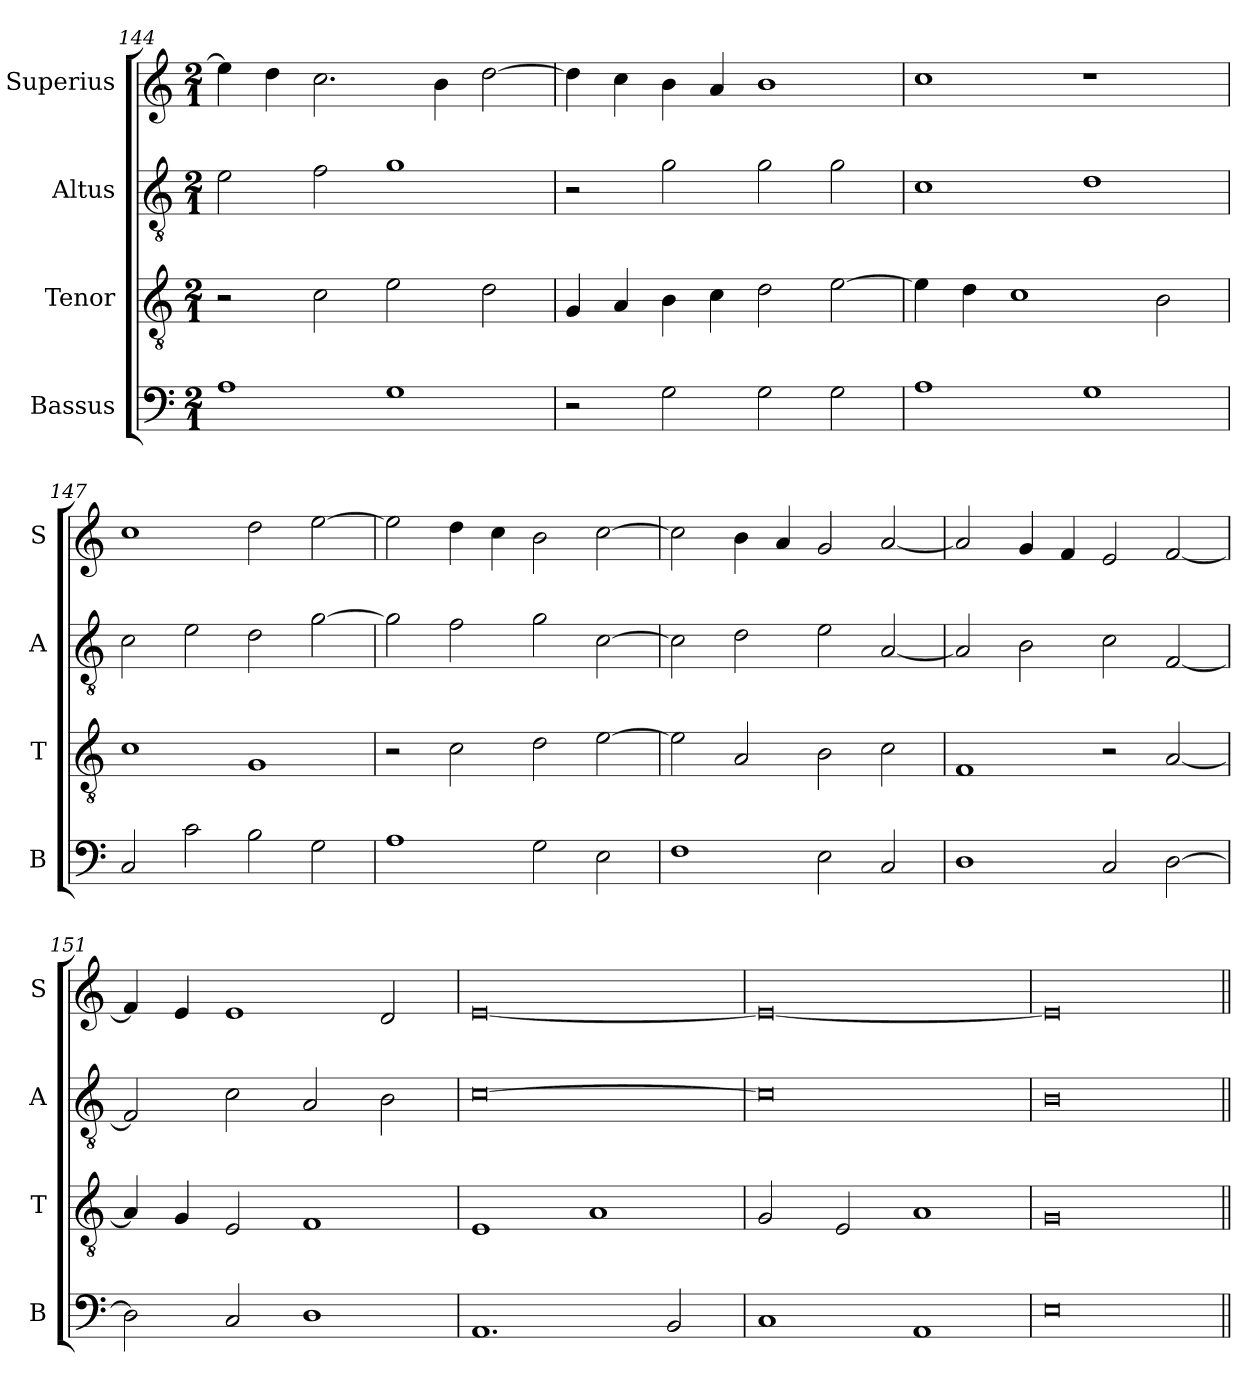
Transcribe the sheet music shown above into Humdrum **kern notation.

**kern	**kern	**kern	**kern
*part4	*part3	*part2	*part1
*staff4	*staff3	*staff2	*staff1
*I"Bassus	*I"Tenor	*I"Altus	*I"Superius
*I'B	*I'T	*I'A	*I'S
*clefF4	*clefGv2	*clefGv2	*clefG2
*k[]	*k[]	*k[]	*k[]
*M2/1	*M2/1	*M2/1	*M2/1
=144	=144	=144	=144
1A	2r	2e\	4ee\]
.	.	.	4dd\
.	2c\	2f\	2.cc\
1G	2e\	1g	.
.	.	.	4b\
.	2d\	.	[2dd\
=145	=145	=145	=145
2r	4G/	2r	4dd\]
.	4A/	.	4cc\
2G\	4B\	2g\	4b\
.	4c\	.	4a/
2G\	2d\	2g\	1b
2G\	[2e\	2g\	.
=146	=146	=146	=146
1A	4e\]	1c	1cc
.	4d\	.	.
.	1c	.	.
1G	.	1d	1r
.	2B\	.	.
=147	=147	=147	=147
2C/	1c	2c\	1cc
2c\	.	2e\	.
2B\	1G	2d\	2dd\
2G\	.	[2g\	[2ee\
=148	=148	=148	=148
1A	2r	2g\]	2ee\]
.	2c\	2f\	4dd\
.	.	.	4cc\
2G\	2d\	2g\	2b\
2E\	[2e\	[2c\	[2cc\
=149	=149	=149	=149
1F	2e\]	2c\]	2cc\]
.	2A/	2d\	4b\
.	.	.	4a/
2E\	2B\	2e\	2g/
2C/	2c\	[2A/	[2a/
=150	=150	=150	=150
1D	1F	2A/]	2a/]
.	.	2B\	4g/
.	.	.	4f/
2C/	2r	2c\	2e/
[2D\	[2A/	[2F/	[2f/
=151	=151	=151	=151
2D\]	4A/]	2F/]	4f/]
.	4G/	.	4e/
2C/	2E/	2c\	1e
1D	1F	2A/	.
.	.	2B\	2d/
=152	=152	=152	=152
1.AA	1E	[0c	[0e
.	1A	.	.
2BB/	.	.	.
=153	=153	=153	=153
1C	2G/	0c]	0e_
.	2E/	.	.
1AA	1A	.	.
=154	=154	=154	=154
0E	0G	0B	0e]
=||	=||	=||	=||
*-	*-	*-	*-
